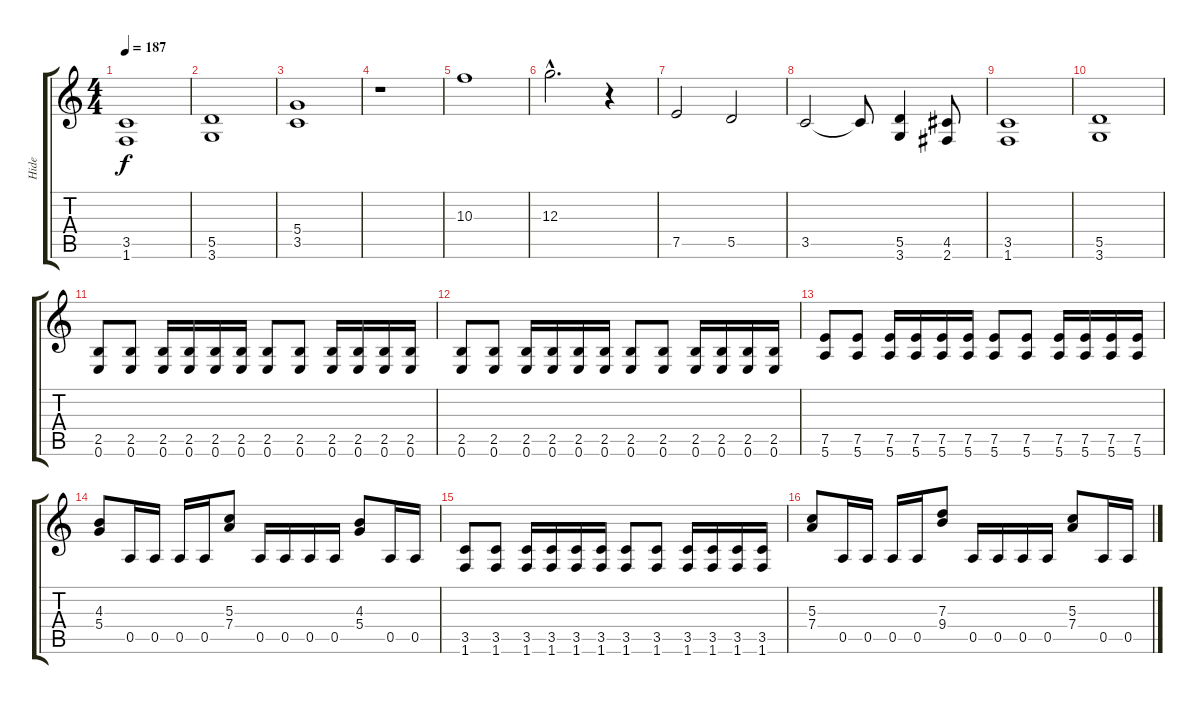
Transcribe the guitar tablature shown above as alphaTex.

\track ("Hide" "Hide") {instrument overdrivenguitar}
\staff {score tabs}
\tuning (E4 B3 G3 D3 A2 E2) {hide}
\ts (4 4)
\tempo 187
\clef g2
\ks c
(3.5 1.6).1{dy f} |
(5.5 3.6).1 |
(5.4 3.5).1 |
r.1 |
10.3.1 |
12.3{hac}.2{d} r.4 |
7.5.2 5.5.2 |
3.5.2 3.5{t}.8 (5.5 3.6).4 (4.5 2.6).8 |
(3.5 1.6).1 |
(5.5 3.6).1 |
(2.5 0.6).8 (2.5 0.6).8 (2.5 0.6).16 (2.5 0.6).16 (2.5 0.6).16 (2.5 0.6).16 (2.5 0.6).8 (2.5 0.6).8 (2.5 0.6).16 (2.5 0.6).16 (2.5 0.6).16 (2.5 0.6).16 |
(2.5 0.6).8 (2.5 0.6).8 (2.5 0.6).16 (2.5 0.6).16 (2.5 0.6).16 (2.5 0.6).16 (2.5 0.6).8 (2.5 0.6).8 (2.5 0.6).16 (2.5 0.6).16 (2.5 0.6).16 (2.5 0.6).16 |
(7.5 5.6).8 (7.5 5.6).8 (7.5 5.6).16 (7.5 5.6).16 (7.5 5.6).16 (7.5 5.6).16 (7.5 5.6).8 (7.5 5.6).8 (7.5 5.6).16 (7.5 5.6).16 (7.5 5.6).16 (7.5 5.6).16 |
(4.3 5.4).8 0.5.16 0.5.16 0.5.16 0.5.16 (5.3 7.4).8 0.5.16 0.5.16 0.5.16 0.5.16 (4.3 5.4).8 0.5.16 0.5.16 |
(3.5 1.6).8 (3.5 1.6).8 (3.5 1.6).16 (3.5 1.6).16 (3.5 1.6).16 (3.5 1.6).16 (3.5 1.6).8 (3.5 1.6).8 (3.5 1.6).16 (3.5 1.6).16 (3.5 1.6).16 (3.5 1.6).16 |
(5.3 7.4).8 0.5.16 0.5.16 0.5.16 0.5.16 (7.3 9.4).8 0.5.16 0.5.16 0.5.16 0.5.16 (5.3 7.4).8 0.5.16 0.5.16
